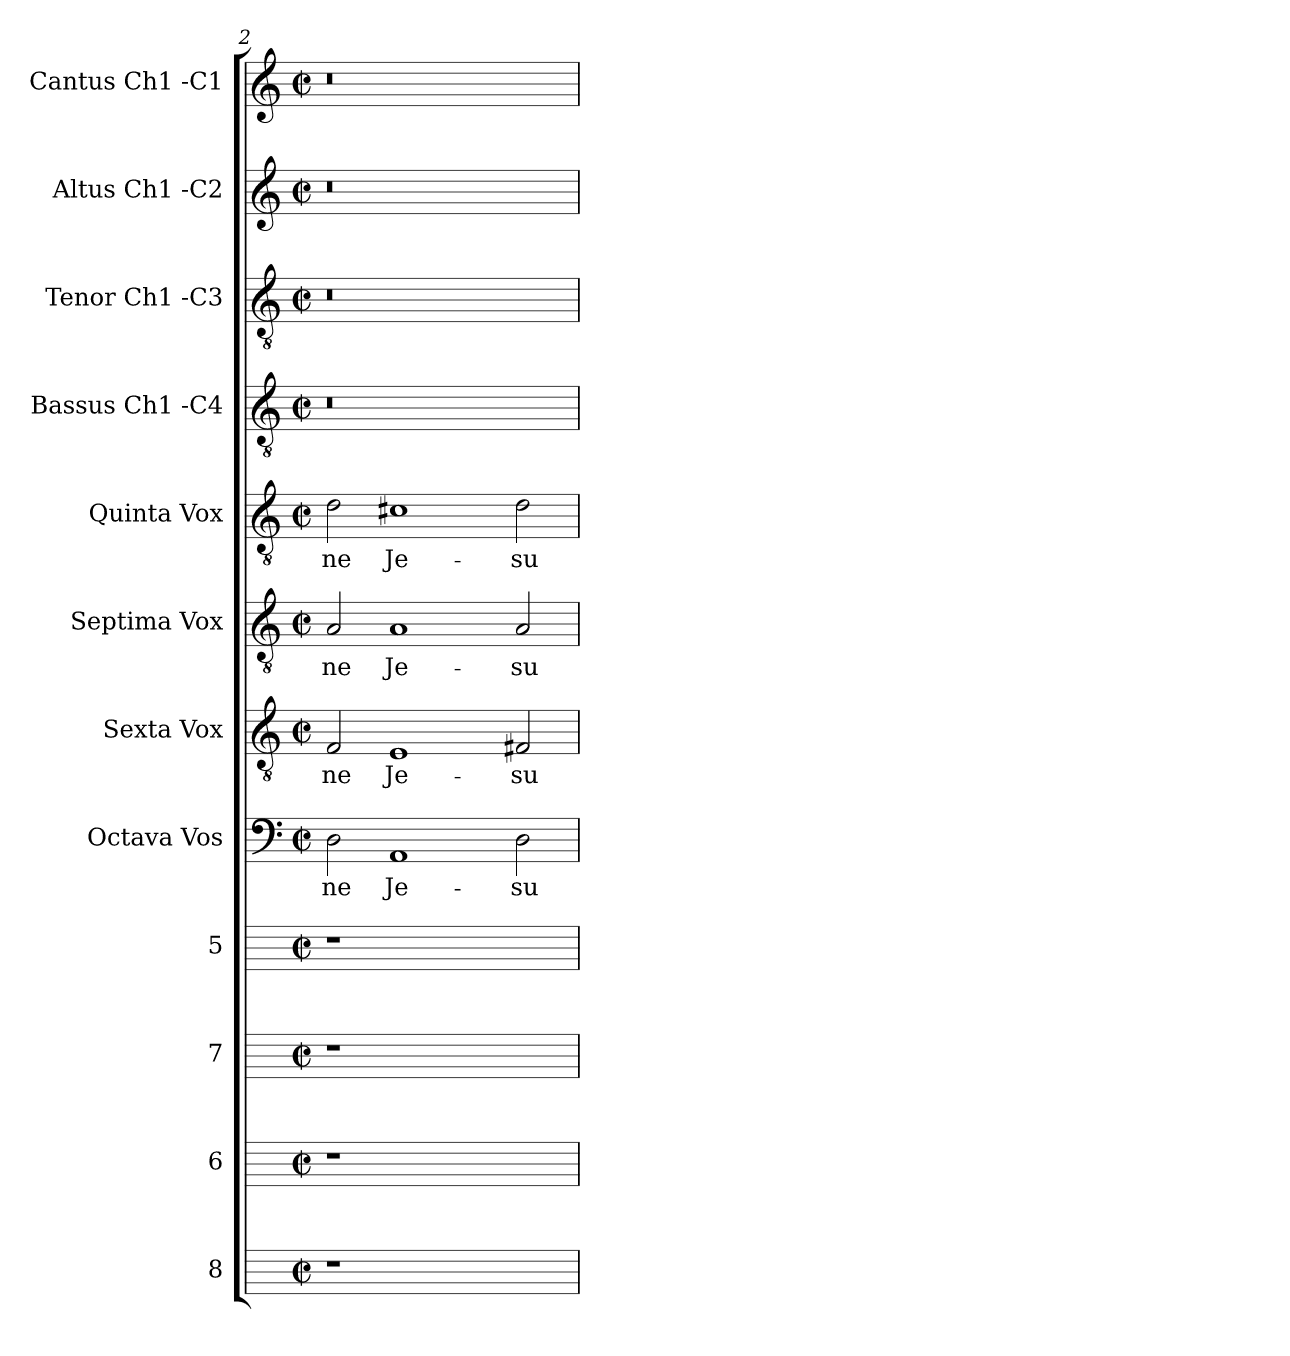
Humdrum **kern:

**kern	**kern	**kern	**kern	**kern	**text	**kern	**text	**kern	**text	**kern	**text	**kern	**kern	**kern	**kern
*part12	*part11	*part10	*part9	*part8	*part8	*part7	*part7	*part6	*part6	*part5	*part5	*part4	*part3	*part2	*part1
*staff12	*staff11	*staff10	*staff9	*staff8	*staff8	*staff7	*staff7	*staff6	*staff6	*staff5	*staff5	*staff4	*staff3	*staff2	*staff1
*I"8	*I"6	*I"7	*I"5	*I"Octava  Vos	*	*I"Sexta  Vox	*	*I"Septima  Vox	*	*I"Quinta  Vox	*	*I"Bassus  Ch1 -C4	*I"Tenor  Ch1 -C3	*I"Altus  Ch1 -C2	*I"Cantus  Ch1 -C1
*	*	*	*	*	*	*	*	*	*	*	*	*I'B	*I'T	*I'A	*I'C
*	*	*	*	*clefF4	*	*clefGv2	*	*clefGv2	*	*clefGv2	*	*clefGv2	*clefGv2	*clefG2	*clefG2
*k[]	*k[]	*k[]	*k[]	*k[]	*	*k[]	*	*k[]	*	*k[]	*	*k[]	*k[]	*k[]	*k[]
*C:	*C:	*C:	*C:	*C:	*	*C:	*	*C:	*	*C:	*	*C:	*C:	*C:	*C:
*M2/2	*M2/2	*M2/2	*M2/2	*M2/2	*	*M2/2	*	*M2/2	*	*M2/2	*	*M2/2	*M2/2	*M2/2	*M2/2
*met(c|)	*met(c|)	*met(c|)	*met(c|)	*met(c|)	*	*met(c|)	*	*met(c|)	*	*met(c|)	*	*met(c|)	*met(c|)	*met(c|)	*met(c|)
=2	=2	=2	=2	=2	=2	=2	=2	=2	=2	=2	=2	=2	=2	=2	=2
!	!	!	!	!	!LO:LY:b:cj	!	!LO:LY:b:cj	!	!LO:LY:b:cj	!	!LO:LY:b:cj	!	!	!	!
1r	1r	1r	1r	2D\	-ne	2F/	-ne	2A/	-ne	2d\	-ne	0r	0r	0r	0r
!	!	!	!	!	!LO:LY:b:cj	!	!LO:LY:b:cj	!	!LO:LY:b:cj	!	!LO:LY:b:cj	!	!	!	!
.	.	.	.	1AA	Je-	1E	Je-	1A	Je-	1c#X	Je-	.	.	.	.
1ryy	1ryy	1ryy	1ryy	.	.	.	.	.	.	.	.	.	.	.	.
!	!	!	!	!	!LO:LY:b:cj	!	!LO:LY:b:cj	!	!LO:LY:b:cj	!	!LO:LY:b:cj	!	!	!	!
.	.	.	.	2D\	-su	2F#X/	-su	2A/	-su	2d\	-su	.	.	.	.
=	=	=	=	=	=	=	=	=	=	=	=	=	=	=	=
*-	*-	*-	*-	*-	*-	*-	*-	*-	*-	*-	*-	*-	*-	*-	*-
